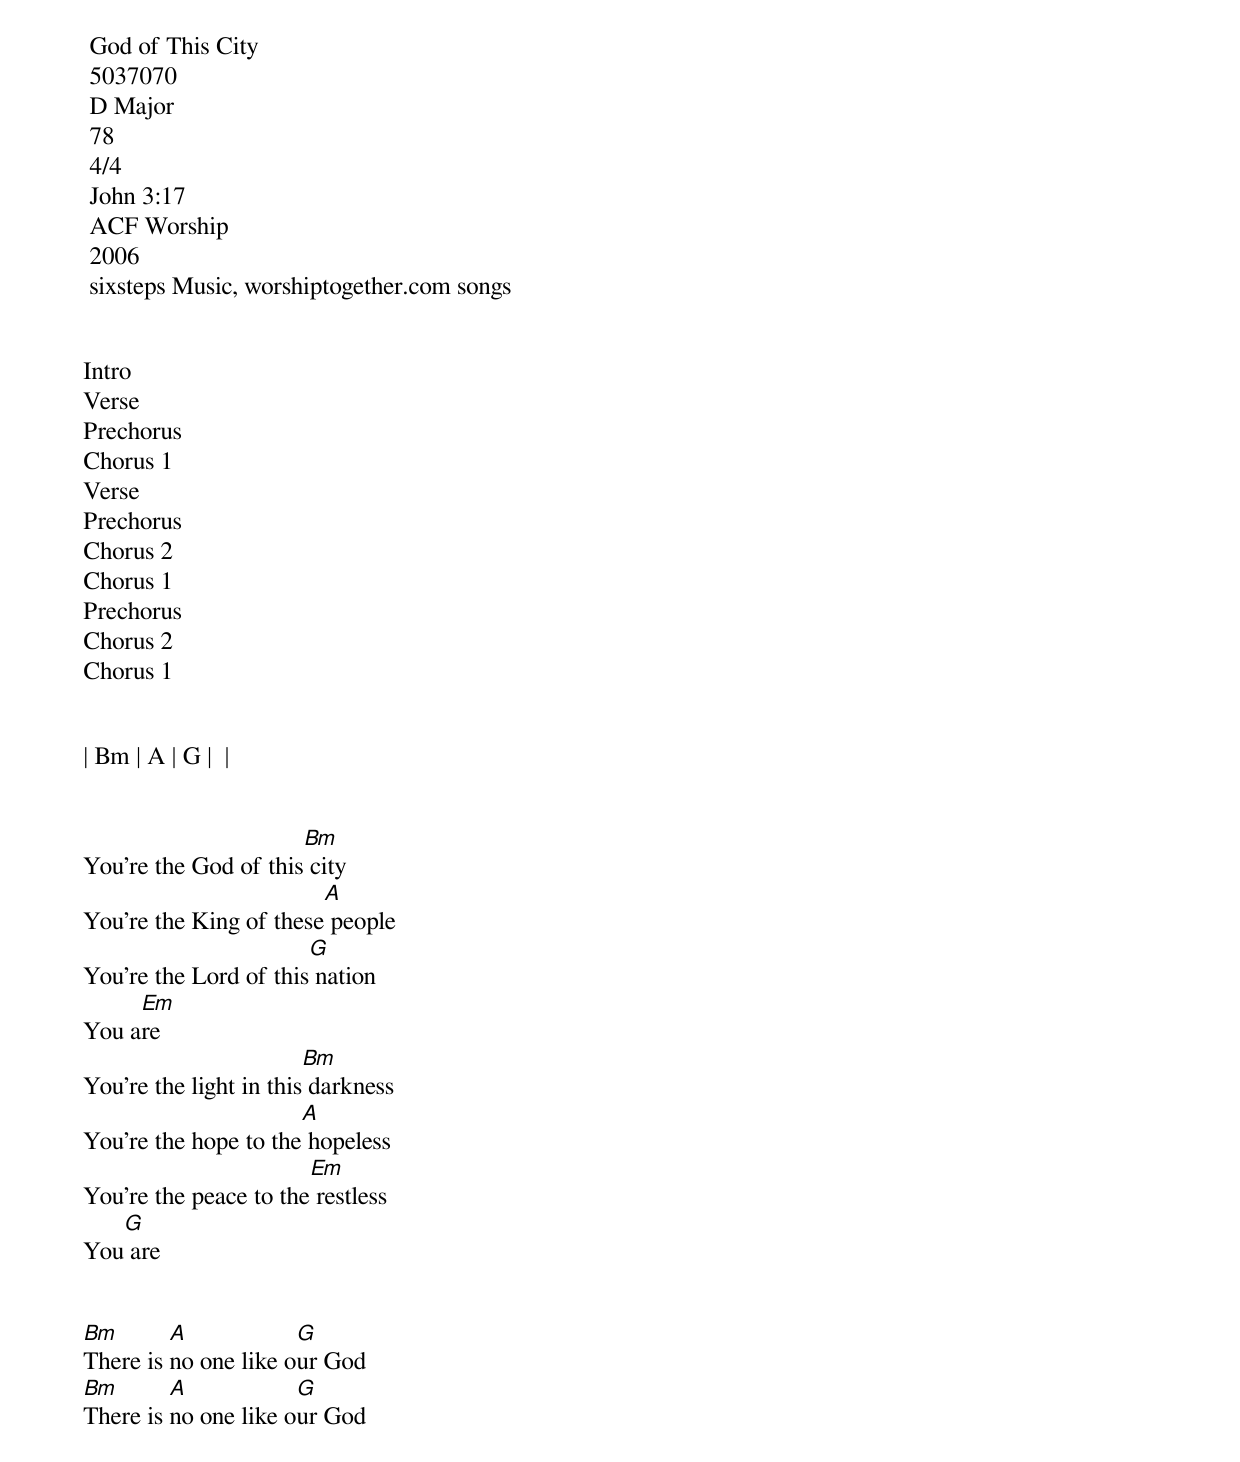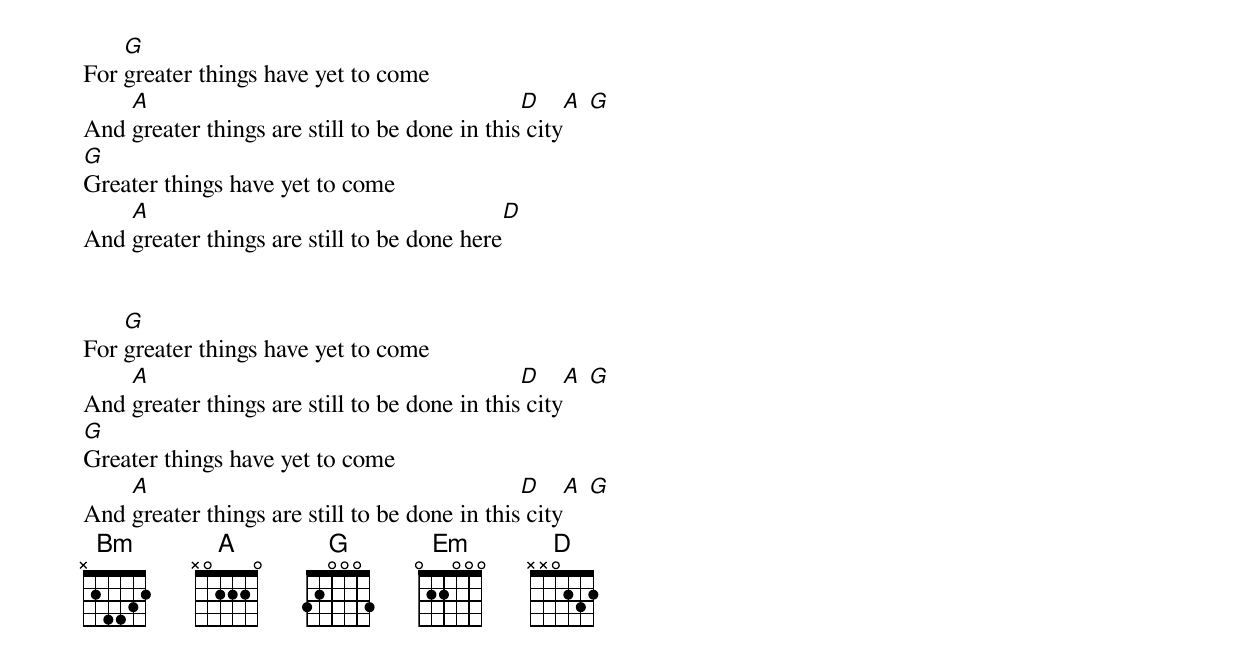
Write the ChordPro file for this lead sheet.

<song> God of This City
<ccli> 5037070
<key> D Major
<bpm> 78
<signature> 4/4
<verse> John 3:17
<arranger> ACF Worship
<year> 2006
<publisher> sixsteps Music, worshiptogether.com songs

<order>
Intro
Verse
Prechorus
Chorus 1
Verse
Prechorus
Chorus 2
Chorus 1
Prechorus
Chorus 2
Chorus 1

<Intro>
| Bm | A | G |  |

<Verse>
You're the God of this[Bm] city
You're the King of these[A] people
You're the Lord of this[G] nation
You a[Em]re
You're the light in this[Bm] darkness
You're the hope to the[A] hopeless
You're the peace to the[Em] restless
You[G] are

<Prechorus>
[Bm]There is [A]no one like o[G]ur God
[Bm]There is [A]no one like o[G]ur God

<Chorus 1>
For [G]greater things have yet to come
And [A]greater things are still to be done in this[D] city[A] [G]
[G]Greater things have yet to come
And [A]greater things are still to be done here[D]

<Chorus 2>
For [G]greater things have yet to come
And [A]greater things are still to be done in this[D] city[A] [G]
[G]Greater things have yet to come
And [A]greater things are still to be done in this[D] city[A] [G]
